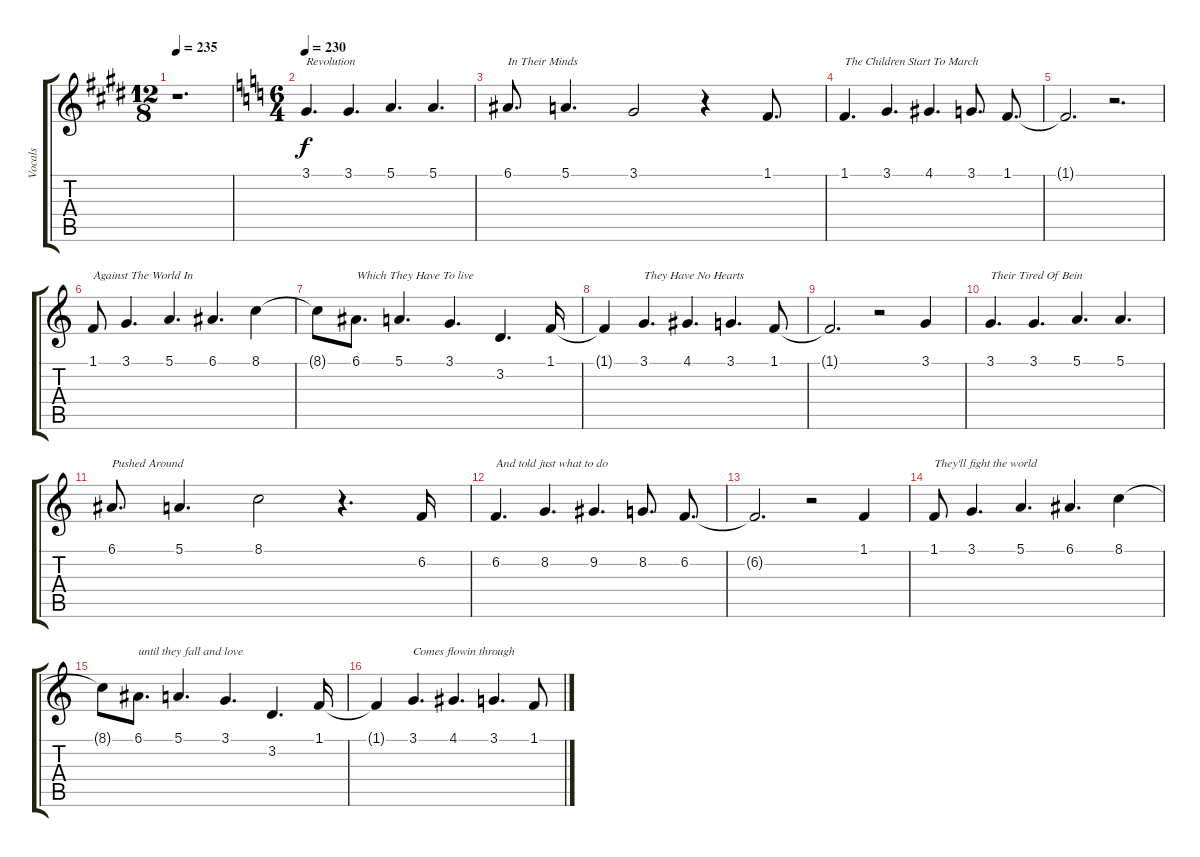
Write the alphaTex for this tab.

\track ("Vocals" "Vocals") {instrument tenorsax}
\staff {score tabs}
\tuning (E4 B3 G3 D3 A2 E2) {hide}
\ts (12 8)
\tempo 235
\clef g2
\ks e
r.1{d dy f} |
\ts (6 4)
\tempo 230
\ks c
3.1.4{d txt "Revolution "} 3.1.4{d} 5.1.4{d} 5.1.4{d} |
6.1.8{d txt "In Their Minds"} 5.1.4{d} 3.1.2 r.4 1.1.8{d} |
1.1.4{d txt "The Children Start To March"} 3.1.4{d} 4.1.4{d} 3.1.8{d} 1.1.8{d} |
1.1{t}.2{d} r.2{d} |
1.1.8{txt "Against The World In "} 3.1.4{d} 5.1.4{d} 6.1.4{d} 8.1.4 |
8.1{t}.8 6.1.8{d txt "Which They Have To live"} 5.1.4{d} 3.1.4{d} 3.2.4{d} 1.1.16 |
1.1{t}.4 3.1.4{d txt "They Have No Hearts"} 4.1.4{d} 3.1.4{d} 1.1.8 |
1.1{t}.2{d} r.2 3.1.4 |
3.1.4{d txt "Their Tired Of Bein"} 3.1.4{d} 5.1.4{d} 5.1.4{d} |
6.1.8{d txt "Pushed Around"} 5.1.4{d} 8.1.2 r.4{d} 6.2.16 |
6.2.4{d txt "And told just what to do"} 8.2.4{d} 9.2.4{d} 8.2.8{d} 6.2.8{d} |
6.2{t}.2{d} r.2 1.1.4 |
1.1.8{txt "They'll fight the world"} 3.1.4{d} 5.1.4{d} 6.1.4{d} 8.1.4 |
8.1{t}.8 6.1.8{d txt "until they fall and love"} 5.1.4{d} 3.1.4{d} 3.2.4{d} 1.1.16 |
1.1{t}.4 3.1.4{d txt "Comes flowin through"} 4.1.4{d} 3.1.4{d} 1.1.8
